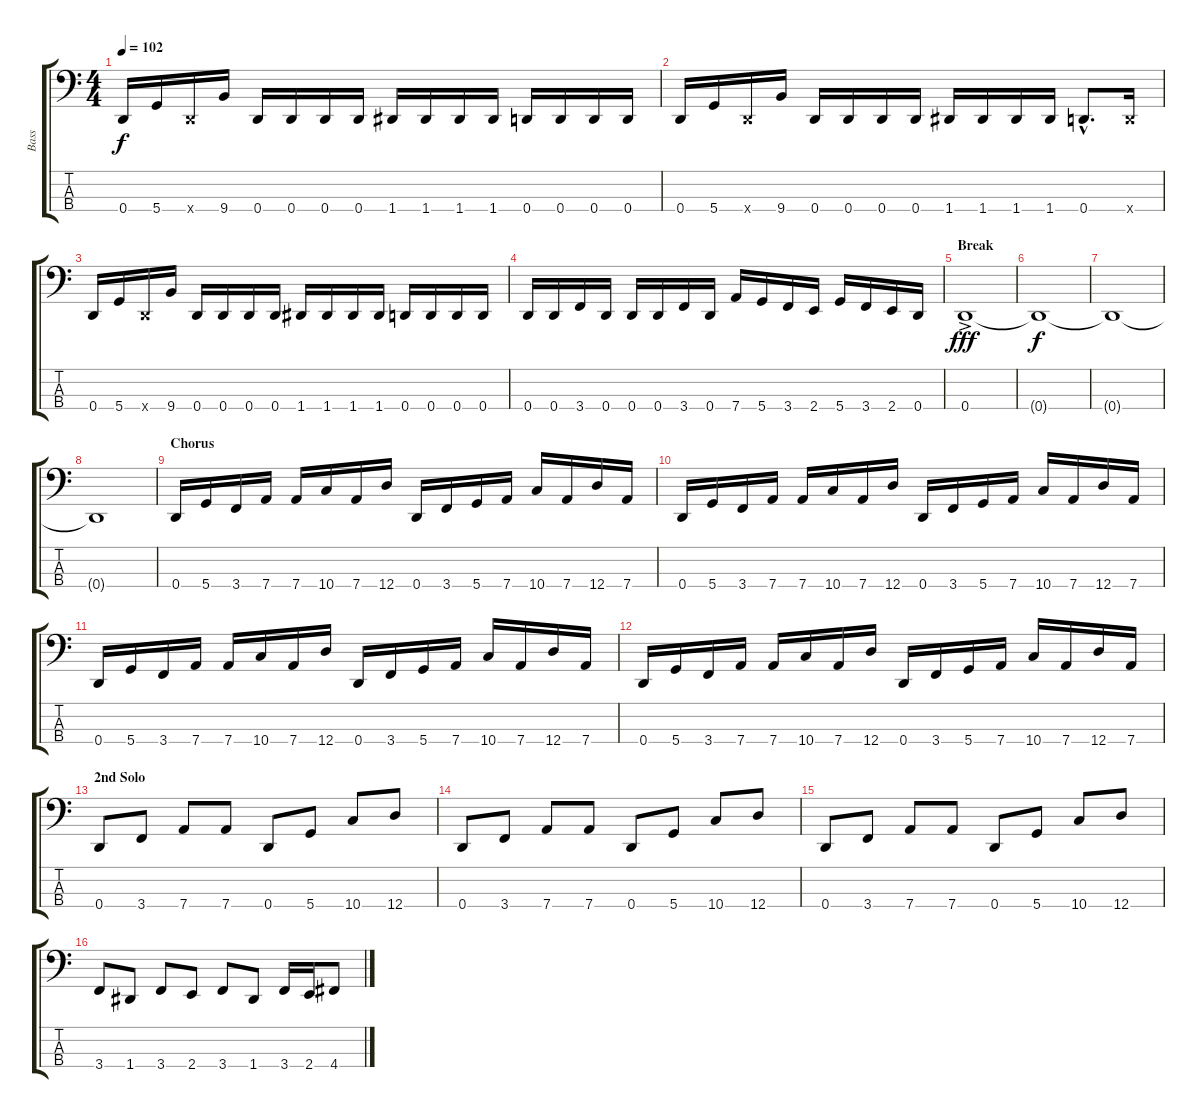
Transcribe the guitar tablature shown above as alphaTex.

\track ("Bass" "Bass") {instrument slapbass1}
\staff {score tabs}
\tuning (G2 D2 A1 D1) {hide}
\ts (4 4)
\tempo 102
\clef f4
\ks c
0.4.16{dy f} 5.4.16 0.4{x}.16 9.4.16 0.4.16 0.4.16 0.4.16 0.4.16 1.4.16 1.4.16 1.4.16 1.4.16 0.4.16 0.4.16 0.4.16 0.4.16 |
0.4.16 5.4.16 0.4{x}.16 9.4.16 0.4.16 0.4.16 0.4.16 0.4.16 1.4.16 1.4.16 1.4.16 1.4.16 0.4{hac}.8{d} 0.4{x}.16 |
0.4.16 5.4.16 0.4{x}.16 9.4.16 0.4.16 0.4.16 0.4.16 0.4.16 1.4.16 1.4.16 1.4.16 1.4.16 0.4.16 0.4.16 0.4.16 0.4.16 |
0.4.16 0.4.16 3.4.16 0.4.16 0.4.16 0.4.16 3.4.16 0.4.16 7.4.16 5.4.16 3.4.16 2.4.16 5.4.16 3.4.16 2.4.16 0.4.16 |
\section ("" "Break")
0.4{ac}.1{dy fff} |
0.4{t}.1{dy f} |
0.4{t}.1 |
0.4{t}.1 |
\section ("" "Chorus")
0.4.16 5.4.16 3.4.16 7.4.16 7.4.16 10.4.16 7.4.16 12.4.16 0.4.16 3.4.16 5.4.16 7.4.16 10.4.16 7.4.16 12.4.16 7.4.16 |
0.4.16 5.4.16 3.4.16 7.4.16 7.4.16 10.4.16 7.4.16 12.4.16 0.4.16 3.4.16 5.4.16 7.4.16 10.4.16 7.4.16 12.4.16 7.4.16 |
0.4.16 5.4.16 3.4.16 7.4.16 7.4.16 10.4.16 7.4.16 12.4.16 0.4.16 3.4.16 5.4.16 7.4.16 10.4.16 7.4.16 12.4.16 7.4.16 |
0.4.16 5.4.16 3.4.16 7.4.16 7.4.16 10.4.16 7.4.16 12.4.16 0.4.16 3.4.16 5.4.16 7.4.16 10.4.16 7.4.16 12.4.16 7.4.16 |
\section ("" "2nd Solo")
0.4.8 3.4.8 7.4.8 7.4.8 0.4.8 5.4.8 10.4.8 12.4.8 |
0.4.8 3.4.8 7.4.8 7.4.8 0.4.8 5.4.8 10.4.8 12.4.8 |
0.4.8 3.4.8 7.4.8 7.4.8 0.4.8 5.4.8 10.4.8 12.4.8 |
3.4.8 1.4.8 3.4.8 2.4.8 3.4.8 1.4.8 3.4.16 2.4.16 4.4.8
